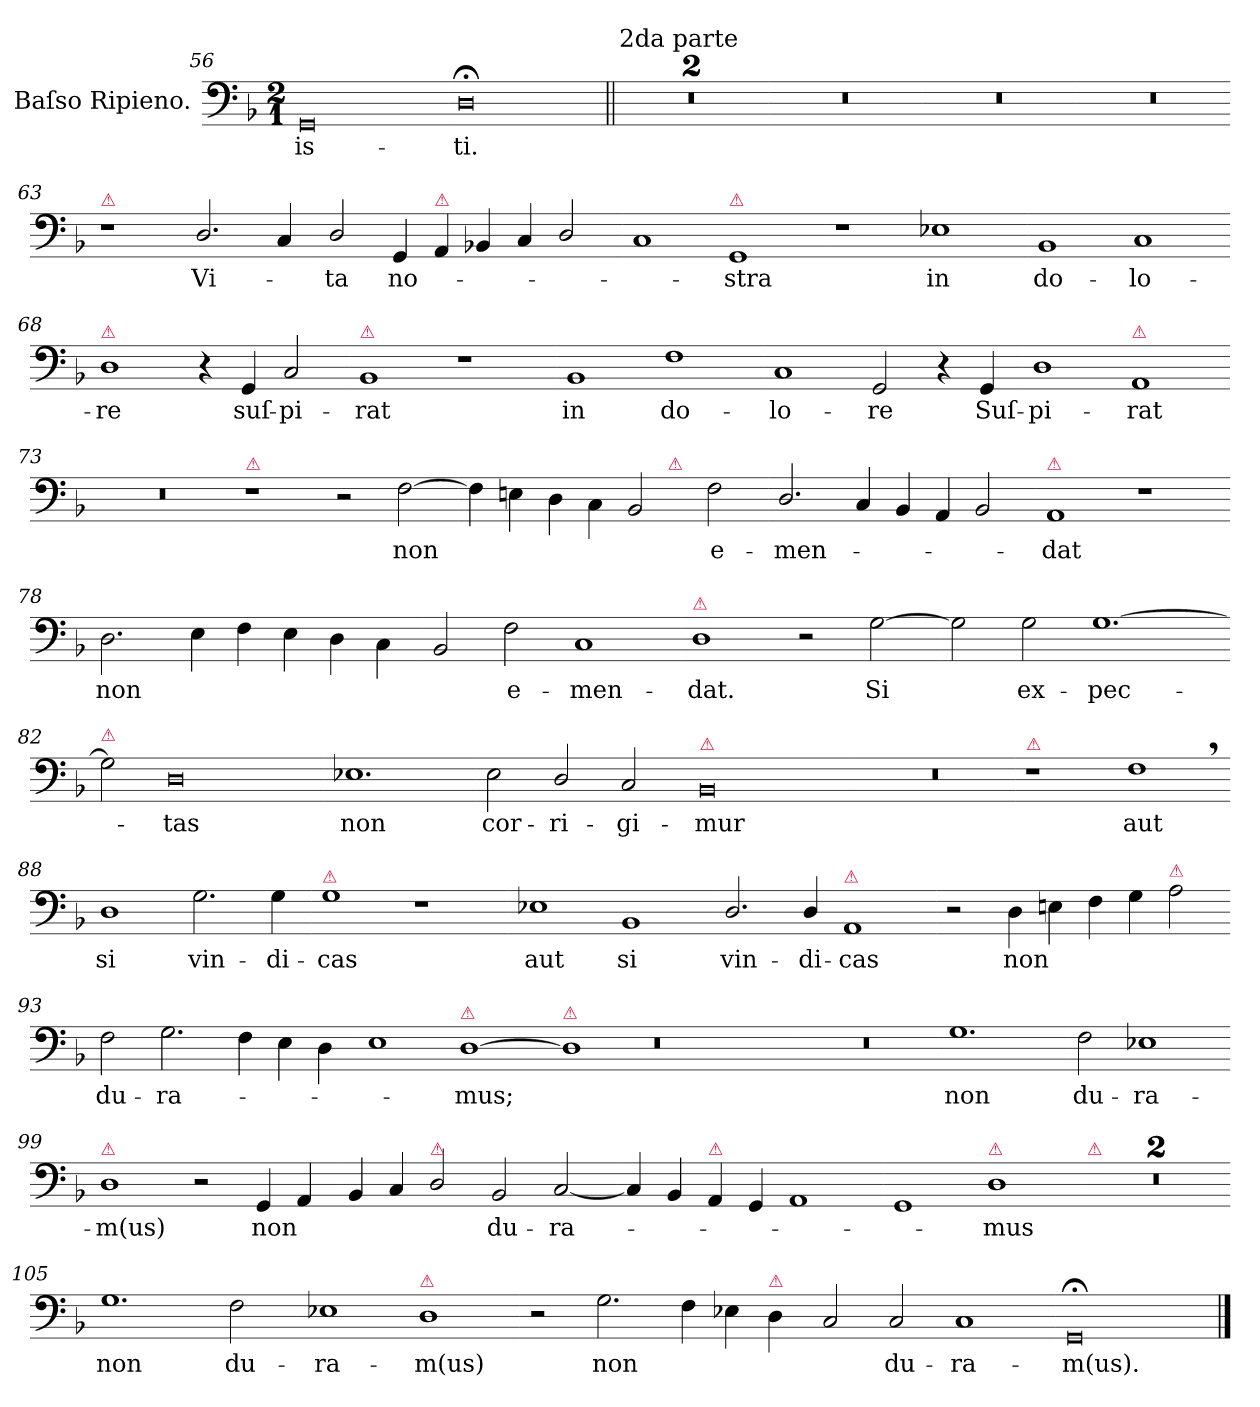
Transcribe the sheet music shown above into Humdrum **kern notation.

**kern	**text
*part1	*part1
*staff1	*staff1
*I"Baſso Ripieno.	*
*clefF4	*
*k[b-]	*
*M2/1	*
=56	=56
0GG	-is-
=57-	=57-
0D;<	-ti.
=58||	=58||
!LO:TX:a:t=2da parte	!
0r	.
=59-	=59-
0r	.
=60-	=60-
0r	.
=61-	=61-
0r	.
=62-	=62-
0r	.
=63-	=63-
!LO:TX:a:color=crimson:t=⚠	!
1r	.
2.D/	Vi-
4C/	.
=64-	=64-
2D/	-ta
4GG/	no-
!LO:TX:a:color=crimson:t=⚠	!
4AA/	.
4BB-X/	.
4C/	.
2D/	.
=65-	=65-
1C	.
!LO:TX:a:color=crimson:t=⚠	!
1GG	-stra
=66-	=66-
1r	.
1E-X	in
=67-	=67-
1BB-	do-
1C	-lo-
=68-	=68-
!LO:TX:a:color=crimson:t=⚠	!
1D	-re
4r	.
4GG/	suſ-
2C/	-pi-
=69-	=69-
!LO:TX:a:color=crimson:t=⚠	!
1BB-	-rat
1r	.
=70-	=70-
1BB-	in
1F	do-
=71-	=71-
1C	-lo-
2GG/	-re
4r	.
4GG/	Suſ-
=72-	=72-
1D	-pi-
!LO:TX:a:color=crimson:t=⚠	!
1AA	-rat
=73-	=73-
0r	.
=74-	=74-
!LO:TX:a:color=crimson:t=⚠	!
1r	.
2r	.
[2F\	non
=75-	=75-
*^	*
4F\]	1ryy	.
4En\	.	.
4D\	.	.
4C\	.	.
2BB-/	4ryy	.
!	!LO:TX:a:color=crimson:t=⚠	!
.	2.ryy	.
2F\	.	e-
*v	*v	*
=76-	=76-
2.D/	-men-
4C/	.
4BB-/	.
4AA/	.
2BB-/	.
=77-	=77-
!LO:TX:a:color=crimson:t=⚠	!
1AA	-dat
1r	.
=78-	=78-
2.D\	non
4E\	.
4F\	.
4E\	.
4D\	.
4C\	.
=79-	=79-
2BB-/	.
2F\	e-
1C	-men-
=80-	=80-
!LO:TX:a:color=crimson:t=⚠	!
1D	-dat.
2r	.
[2G\	Si
=81-	=81-
2G\]	.
2G\	ex-
[1.G	-pec-
=82-	=82-
!LO:TX:a:color=crimson:t=⚠	!
2G]	.
0D	-tas
=83-	=83-
1.E-X	non
=84-	=84-
2E-\	cor-
2D/	-ri-
2C/	-gi-
=85-	=85-
!LO:TX:a:color=crimson:t=⚠	!
0BB-	-mur
=86-	=86-
0r	.
=87-	=87-
!LO:TX:a:color=crimson:t=⚠	!
1r	.
1F,<	aut
=88-	=88-
1D	si
2.G\	vin-
4G\	-di-
=89-	=89-
!LO:TX:a:color=crimson:t=⚠	!
1G	-cas
1r	.
=90-	=90-
1E-X	aut
1BB-	si
=91-	=91-
2.D/	vin-
4D/	-di-
!LO:TX:a:color=crimson:t=⚠	!
1AA	-cas
=92-	=92-
2r	.
4D\	non
4En\	.
4F\	.
4G\	.
!LO:TX:a:color=crimson:t=⚠	!
2A\	.
=93-	=93-
2F\	du-
2.G\	-ra-
4F\	.
4E\	.
4D\	.
=94-	=94-
1E	.
!LO:TX:a:color=crimson:t=⚠	!
[1D	-mus;
=95-	=95-
!LO:TX:a:color=crimson:t=⚠	!
1D]	.
0r	.
=96-	=96-
0r	.
=97-	=97-
1.G	non
=98-	=98-
2F\	du-
1E-X	-ra-
=99-	=99-
!LO:TX:a:color=crimson:t=⚠	!
1D	-m(us)
2r	.
4GG/	non
4AA/	.
=100-	=100-
4BB-/	.
4C/	.
!LO:TX:a:color=crimson:t=⚠	!
2D/	.
2BB-/	du-
[2C/	-ra-
=101-	=101-
4C/]	.
4BB-/	.
!LO:TX:a:color=crimson:t=⚠	!
4AA/	.
4GG/	.
1AA	.
=102-	=102-
1GG	.
!LO:TX:a:color=crimson:t=⚠	!
1D	mus
=103-	=103-
!LO:TX:a:color=crimson:t=⚠	!
0r	.
=104-	=104-
0r	.
=105-	=105-
1.G	non
2F\	du-
=106-	=106-
1E-X	-ra-
!LO:TX:a:color=crimson:t=⚠	!
1D	-m(us)
=107-	=107-
2r	.
2.G\	non
4F\	.
4E-X\	.
!LO:TX:a:color=crimson:t=⚠	!
4D\	.
=108-	=108-
2C/	.
2C/	du-
1C	-ra-
=109-	=109-
0GG;<	-m(us).
==	==
*-	*-
